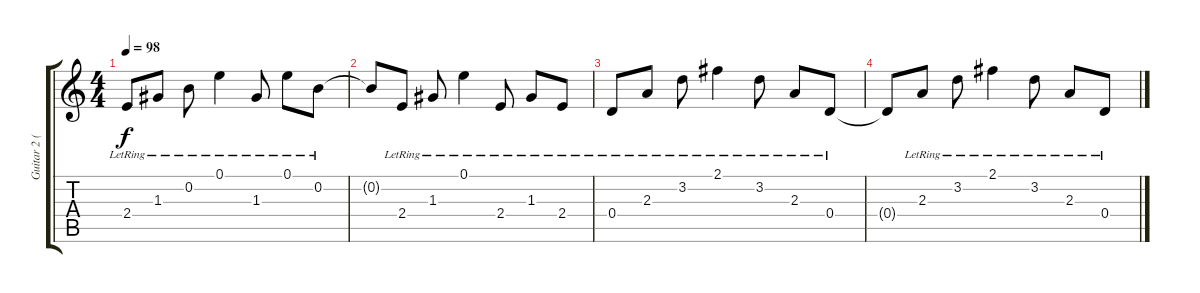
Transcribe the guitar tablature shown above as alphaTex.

\track ("Guitar 2 (clean)" "Guitar 2 (") {instrument electricguitarclean}
\staff {score tabs}
\tuning (E4 B3 G3 D3 A2 E2) {hide}
\ts (4 4)
\tempo 98
\clef g2
\ks c
2.4{lr}.8{dy f} 1.3{lr}.8 0.2{lr}.8 0.1{lr}.4 1.3{lr}.8 0.1{lr}.8 0.2{lr}.8 |
0.2{t}.8 2.4{lr}.8 1.3{lr}.8 0.1{lr}.4 2.4{lr}.8 1.3{lr}.8 2.4{lr}.8 |
0.4{lr}.8 2.3{lr}.8 3.2{lr}.8 2.1{lr}.4 3.2{lr}.8 2.3{lr}.8 0.4{lr}.8 |
0.4{t}.8 2.3{lr}.8 3.2{lr}.8 2.1{lr}.4 3.2{lr}.8 2.3{lr}.8 0.4{lr}.8
